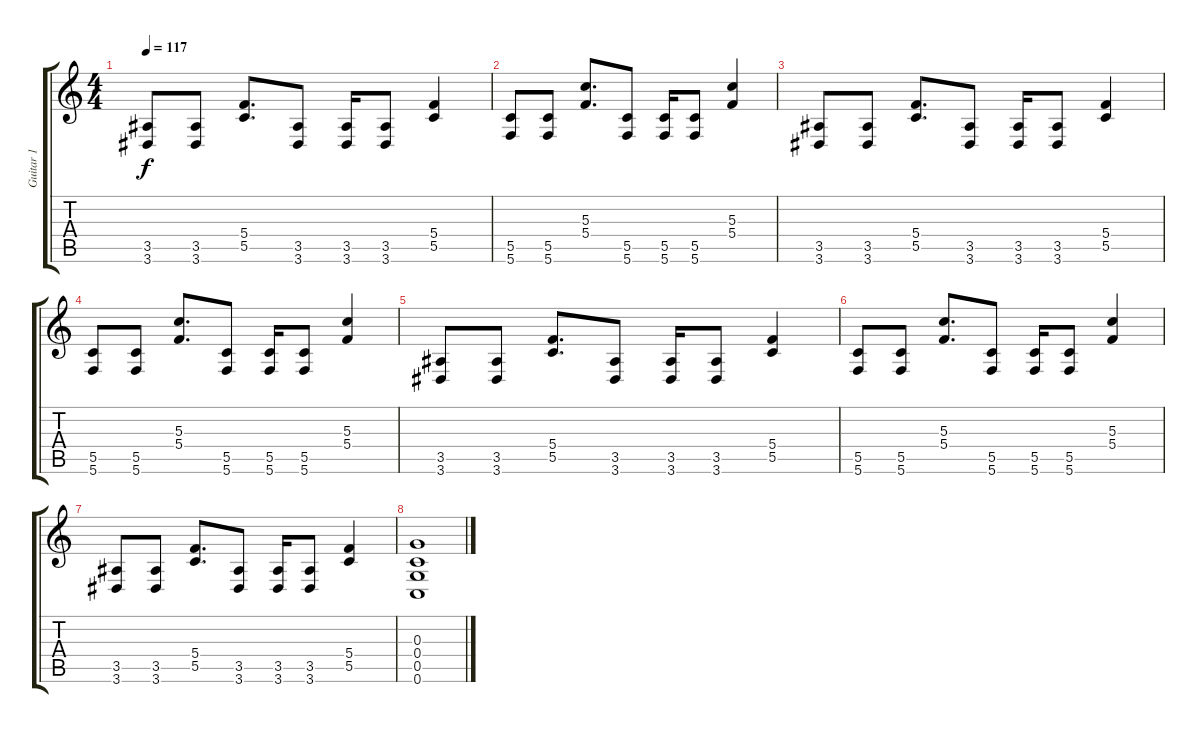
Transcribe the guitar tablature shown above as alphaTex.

\track ("Guitar 1" "Guitar 1") {instrument distortionguitar}
\staff {score tabs}
\tuning (E4 C4 G3 C3 G2 C2) {hide}
\ts (4 4)
\tempo 117
\clef g2
\ks c
(3.5 3.6).8{dy f} (3.5 3.6).8 (5.4 5.5).8{d} (3.5 3.6).8 (3.5 3.6).16 (3.5 3.6).8 (5.4 5.5).4 |
(5.5 5.6).8 (5.5 5.6).8 (5.3 5.4).8{d} (5.5 5.6).8 (5.5 5.6).16 (5.5 5.6).8 (5.3 5.4).4 |
(3.5 3.6).8 (3.5 3.6).8 (5.4 5.5).8{d} (3.5 3.6).8 (3.5 3.6).16 (3.5 3.6).8 (5.4 5.5).4 |
(5.5 5.6).8 (5.5 5.6).8 (5.3 5.4).8{d} (5.5 5.6).8 (5.5 5.6).16 (5.5 5.6).8 (5.3 5.4).4 |
(3.5 3.6).8 (3.5 3.6).8 (5.4 5.5).8{d} (3.5 3.6).8 (3.5 3.6).16 (3.5 3.6).8 (5.4 5.5).4 |
(5.5 5.6).8 (5.5 5.6).8 (5.3 5.4).8{d} (5.5 5.6).8 (5.5 5.6).16 (5.5 5.6).8 (5.3 5.4).4 |
(3.5 3.6).8 (3.5 3.6).8 (5.4 5.5).8{d} (3.5 3.6).8 (3.5 3.6).16 (3.5 3.6).8 (5.4 5.5).4 |
(0.3 0.4 0.5 0.6).1
